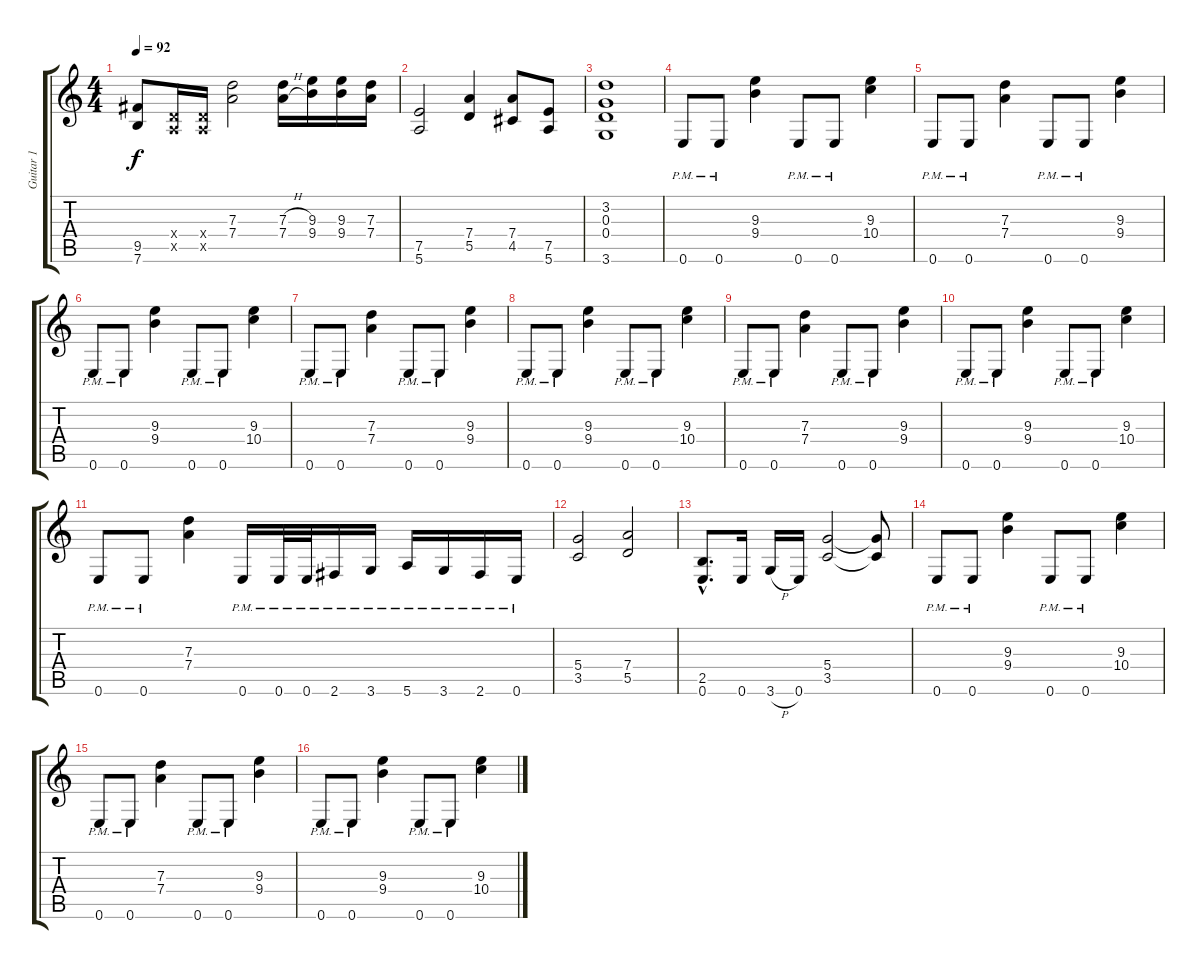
\track ("Guitar 1" "Guitar 1") {instrument distortionguitar}
\staff {score tabs}
\tuning (E4 B3 G3 D3 A2 E2) {hide}
\ts (4 4)
\tempo 92
\clef g2
\ks c
(9.5 7.6).8{dy f} (0.4{x} 0.5{x}).16 (0.4{x} 0.5{x}).16 (7.3 7.4).2 (7.3{h} 7.4{h}).16 (9.3 9.4).16 (9.3 9.4).16 (7.3 7.4).16 |
(7.5 5.6).2 (7.4 5.5).4 (7.4 4.5).8 (7.5 5.6).8 |
(3.2 0.3 0.4 3.6).1 |
0.6{pm}.8 0.6{pm}.8 (9.3 9.4).4 0.6{pm}.8 0.6{pm}.8 (9.3 10.4).4 |
0.6{pm}.8 0.6{pm}.8 (7.3 7.4).4 0.6{pm}.8 0.6{pm}.8 (9.3 9.4).4 |
0.6{pm}.8 0.6{pm}.8 (9.3 9.4).4 0.6{pm}.8 0.6{pm}.8 (9.3 10.4).4 |
0.6{pm}.8 0.6{pm}.8 (7.3 7.4).4 0.6{pm}.8 0.6{pm}.8 (9.3 9.4).4 |
0.6{pm}.8 0.6{pm}.8 (9.3 9.4).4 0.6{pm}.8 0.6{pm}.8 (9.3 10.4).4 |
0.6{pm}.8 0.6{pm}.8 (7.3 7.4).4 0.6{pm}.8 0.6{pm}.8 (9.3 9.4).4 |
0.6{pm}.8 0.6{pm}.8 (9.3 9.4).4 0.6{pm}.8 0.6{pm}.8 (9.3 10.4).4 |
0.6{pm}.8 0.6{pm}.8 (7.3 7.4).4 0.6{pm}.16 0.6{pm}.32 0.6{pm}.32 2.6{pm}.16 3.6{pm}.16 5.6{pm}.16 3.6{pm}.16 2.6{pm}.16 0.6{pm}.16 |
(5.4 3.5).2 (7.4 5.5).2 |
(2.5{hac} 0.6{hac}).8{d} 0.6.16 3.6{h}.16 0.6.16 (5.4 3.5).2 (5.4{t} 3.5{t}).8 |
0.6{pm}.8 0.6{pm}.8 (9.3 9.4).4 0.6{pm}.8 0.6{pm}.8 (9.3 10.4).4 |
0.6{pm}.8 0.6{pm}.8 (7.3 7.4).4 0.6{pm}.8 0.6{pm}.8 (9.3 9.4).4 |
0.6{pm}.8 0.6{pm}.8 (9.3 9.4).4 0.6{pm}.8 0.6{pm}.8 (9.3 10.4).4
